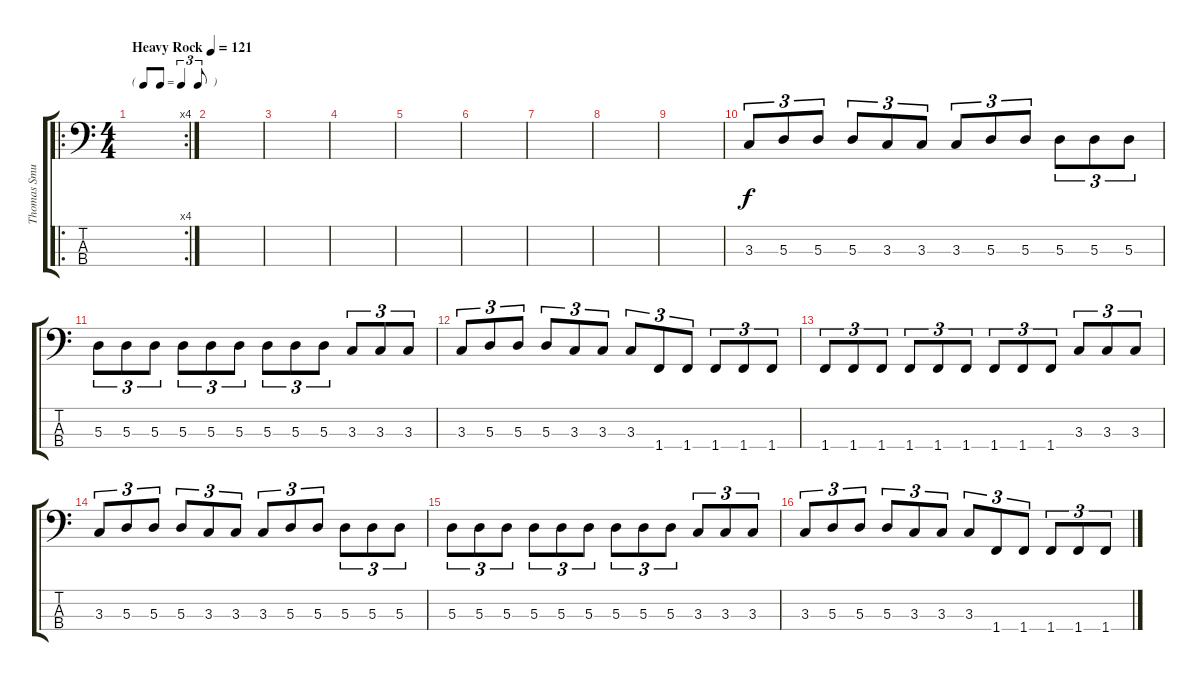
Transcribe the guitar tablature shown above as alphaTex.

\track ("Thomas Smuszynski" "Thomas Smu") {instrument electricbassfinger}
\staff {score tabs}
\tuning (G2 D2 A1 E1) {hide}
\ro
\rc 4
\ts (4 4)
\tf triplet8th
\tempo (121 "Heavy Rock")
\clef f4
\ks c
|
|
|
|
|
|
|
|
|
3.3.8{tu (3 2)} 5.3.8{tu (3 2)} 5.3.8{tu (3 2)} 5.3.8{tu (3 2)} 3.3.8{tu (3 2)} 3.3.8{tu (3 2)} 3.3.8{tu (3 2)} 5.3.8{tu (3 2)} 5.3.8{tu (3 2)} 5.3.8{tu (3 2)} 5.3.8{tu (3 2)} 5.3.8{tu (3 2)} |
5.3.8{tu (3 2)} 5.3.8{tu (3 2)} 5.3.8{tu (3 2)} 5.3.8{tu (3 2)} 5.3.8{tu (3 2)} 5.3.8{tu (3 2)} 5.3.8{tu (3 2)} 5.3.8{tu (3 2)} 5.3.8{tu (3 2)} 3.3.8{tu (3 2)} 3.3.8{tu (3 2)} 3.3.8{tu (3 2)} |
3.3.8{tu (3 2)} 5.3.8{tu (3 2)} 5.3.8{tu (3 2)} 5.3.8{tu (3 2)} 3.3.8{tu (3 2)} 3.3.8{tu (3 2)} 3.3.8{tu (3 2)} 1.4.8{tu (3 2)} 1.4.8{tu (3 2)} 1.4.8{tu (3 2)} 1.4.8{tu (3 2)} 1.4.8{tu (3 2)} |
1.4.8{tu (3 2)} 1.4.8{tu (3 2)} 1.4.8{tu (3 2)} 1.4.8{tu (3 2)} 1.4.8{tu (3 2)} 1.4.8{tu (3 2)} 1.4.8{tu (3 2)} 1.4.8{tu (3 2)} 1.4.8{tu (3 2)} 3.3.8{tu (3 2)} 3.3.8{tu (3 2)} 3.3.8{tu (3 2)} |
3.3.8{tu (3 2)} 5.3.8{tu (3 2)} 5.3.8{tu (3 2)} 5.3.8{tu (3 2)} 3.3.8{tu (3 2)} 3.3.8{tu (3 2)} 3.3.8{tu (3 2)} 5.3.8{tu (3 2)} 5.3.8{tu (3 2)} 5.3.8{tu (3 2)} 5.3.8{tu (3 2)} 5.3.8{tu (3 2)} |
5.3.8{tu (3 2)} 5.3.8{tu (3 2)} 5.3.8{tu (3 2)} 5.3.8{tu (3 2)} 5.3.8{tu (3 2)} 5.3.8{tu (3 2)} 5.3.8{tu (3 2)} 5.3.8{tu (3 2)} 5.3.8{tu (3 2)} 3.3.8{tu (3 2)} 3.3.8{tu (3 2)} 3.3.8{tu (3 2)} |
3.3.8{tu (3 2)} 5.3.8{tu (3 2)} 5.3.8{tu (3 2)} 5.3.8{tu (3 2)} 3.3.8{tu (3 2)} 3.3.8{tu (3 2)} 3.3.8{tu (3 2)} 1.4.8{tu (3 2)} 1.4.8{tu (3 2)} 1.4.8{tu (3 2)} 1.4.8{tu (3 2)} 1.4.8{tu (3 2)}
